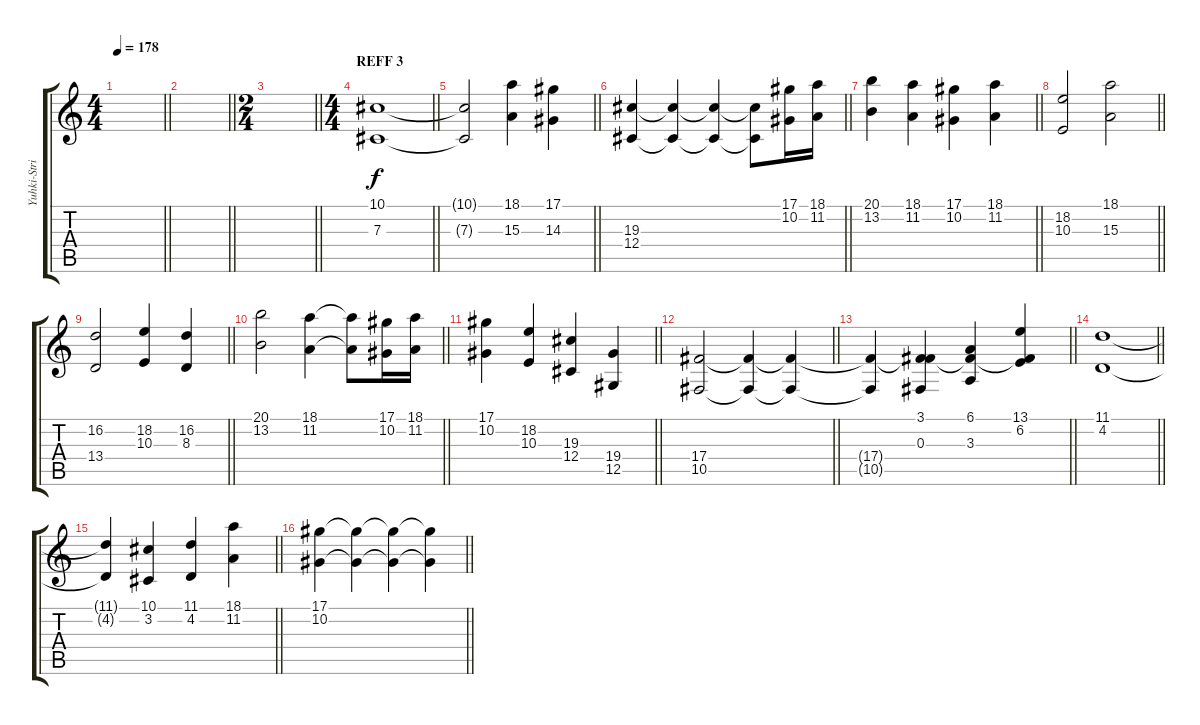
\track ("Yuhki-Strings Lead" "Yuhki-Stri") {instrument stringensemble1}
\staff {score tabs}
\tuning (Eb4 Bb3 Gb3 Db3 Ab2 Eb2) {hide}
\ts (4 4)
\tempo 178
\clef g2
\barLineRight lightlight
\ks c
|
\barLineRight lightlight
|
\ts (2 4)
\barLineRight lightlight
|
\ts (4 4)
\section ("" "REFF 3")
\barLineRight lightlight
(10.1 7.3).1 |
\barLineRight lightlight
(10.1{t} 7.3{t}).2 (18.1 15.3).4 (17.1 14.3).4 |
\barLineRight lightlight
(19.3 12.4).4 (19.3{t} 12.4{t}).4 (19.3{t} 12.4{t}).4 (19.3{t} 12.4{t}).8 (17.1 10.2).16 (18.1 11.2).16 |
\barLineRight lightlight
(20.1 13.2).4 (18.1 11.2).4 (17.1 10.2).4 (18.1 11.2).4 |
\barLineRight lightlight
(18.2 10.3).2 (18.1 15.3).2 |
\barLineRight lightlight
(16.2 13.4).2 (18.2 10.3).4 (16.2 8.3).4 |
\barLineRight lightlight
(20.1 13.2).2 (18.1 11.2).4 (18.1{t} 11.2{t}).8 (17.1 10.2).16 (18.1 11.2).16 |
\barLineRight lightlight
(17.1 10.2).4 (18.2 10.3).4 (19.3 12.4).4 (19.4 12.5).4 |
\barLineRight lightlight
(17.4 10.5).2 (17.4{t} 10.5{t}).4 (17.4{t} 10.5{t}).4 |
\barLineRight lightlight
(17.4{t} 10.5{t}).4 (3.1 0.3 17.4{t}).4 (6.1 3.3 17.4{t}).4 (13.1 6.2 17.4{t}).4 |
\barLineRight lightlight
(11.1 4.2).1 |
\barLineRight lightlight
(11.1{t} 4.2{t}).4 (10.1 3.2).4 (11.1 4.2).4 (18.1 11.2).4 |
\barLineRight lightlight
(17.1 10.2).4 (17.1{t} 10.2{t}).4 (17.1{t} 10.2{t}).4 (17.1{t} 10.2{t}).4
